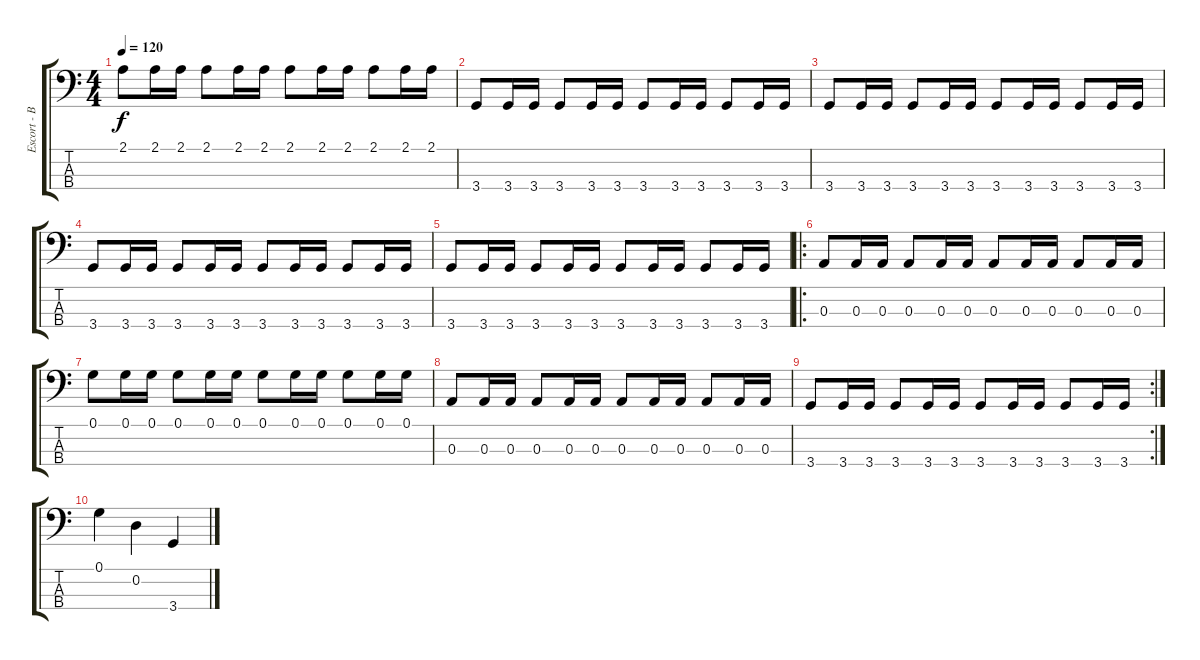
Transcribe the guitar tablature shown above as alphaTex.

\track ("Escort - Bass Guitar" "Escort - B") {instrument acousticguitarnylon}
\staff {score tabs}
\tuning (G2 D2 A1 E1) {hide}
\ts (4 4)
\tempo 120
\clef f4
\ks c
2.1.8{dy f} 2.1.16 2.1.16 2.1.8 2.1.16 2.1.16 2.1.8 2.1.16 2.1.16 2.1.8 2.1.16 2.1.16 |
3.4.8 3.4.16 3.4.16 3.4.8 3.4.16 3.4.16 3.4.8 3.4.16 3.4.16 3.4.8 3.4.16 3.4.16 |
3.4.8 3.4.16 3.4.16 3.4.8 3.4.16 3.4.16 3.4.8 3.4.16 3.4.16 3.4.8 3.4.16 3.4.16 |
3.4.8 3.4.16 3.4.16 3.4.8 3.4.16 3.4.16 3.4.8 3.4.16 3.4.16 3.4.8 3.4.16 3.4.16 |
3.4.8 3.4.16 3.4.16 3.4.8 3.4.16 3.4.16 3.4.8 3.4.16 3.4.16 3.4.8 3.4.16 3.4.16 |
\ro
0.3.8 0.3.16 0.3.16 0.3.8 0.3.16 0.3.16 0.3.8 0.3.16 0.3.16 0.3.8 0.3.16 0.3.16 |
0.1.8 0.1.16 0.1.16 0.1.8 0.1.16 0.1.16 0.1.8 0.1.16 0.1.16 0.1.8 0.1.16 0.1.16 |
0.3.8 0.3.16 0.3.16 0.3.8 0.3.16 0.3.16 0.3.8 0.3.16 0.3.16 0.3.8 0.3.16 0.3.16 |
\rc 2
3.4.8 3.4.16 3.4.16 3.4.8 3.4.16 3.4.16 3.4.8 3.4.16 3.4.16 3.4.8 3.4.16 3.4.16 |
0.1.4 0.2.4 3.4.4
